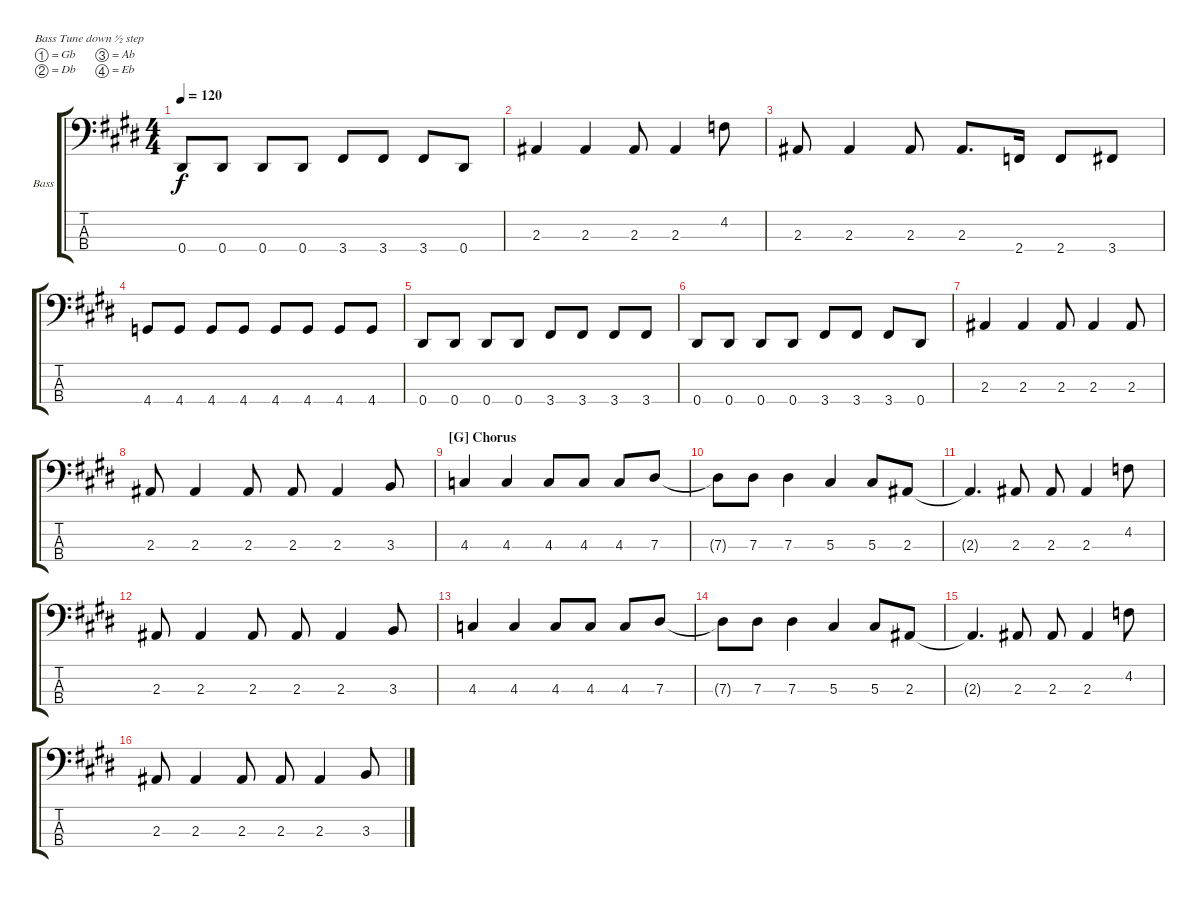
\defaultSystemsLayout 4
\bracketExtendMode groupsimilarinstruments
\firstSystemTrackNameOrientation horizontal
\otherSystemsTrackNameOrientation horizontal
\track ("Bass" "Bass") {instrument electricbassfinger}
\staff {score tabs}
\tuning (Gb2 Db2 Ab1 Eb1)
\ts (4 4)
\tempo 120
\clef f4
\scale
1.07818
\ks e
0.4.8{dy f} 0.4.8 0.4.8 0.4.8 3.4.8 3.4.8 3.4.8 0.4.8 |
\scale
0.921816 2.3.4 2.3.4 2.3.8 2.3.4 4.2.8 |
\scale
1.07818 2.3.8 2.3.4 2.3.8 2.3.8{d} 2.4.16 2.4.8 3.4.8 |
\scale
0.921816 4.4.8 4.4.8 4.4.8 4.4.8 4.4.8 4.4.8 4.4.8 4.4.8 |
\scale
1.07818 0.4.8 0.4.8 0.4.8 0.4.8 3.4.8 3.4.8 3.4.8 3.4.8 |
\scale
0.921816 0.4.8 0.4.8 0.4.8 0.4.8 3.4.8 3.4.8 3.4.8 0.4.8 |
\scale
1.07818 2.3.4 2.3.4 2.3.8 2.3.4 2.3.8 |
\scale
0.921816 2.3.8 2.3.4 2.3.8 2.3.8 2.3.4 3.3.8 |
\section ("G" "Chorus")
\scale
1.07818 4.3.4 4.3.4 4.3.8 4.3.8 4.3.8 7.3.8 |
\scale
0.921816 7.3{t}.8 7.3.8 7.3.4 5.3.4 5.3.8 2.3.8 |
\scale
1.07818 2.3{t}.4{d} 2.3.8 2.3.8 2.3.4 4.2.8 |
\scale
0.921816 2.3.8 2.3.4 2.3.8 2.3.8 2.3.4 3.3.8 |
\scale
1.07818 4.3.4 4.3.4 4.3.8 4.3.8 4.3.8 7.3.8 |
\scale
0.921816 7.3{t}.8 7.3.8 7.3.4 5.3.4 5.3.8 2.3.8 |
\scale
1.07818 2.3{t}.4{d} 2.3.8 2.3.8 2.3.4 4.2.8 |
\scale
0.921816 2.3.8 2.3.4 2.3.8 2.3.8 2.3.4 3.3.8
